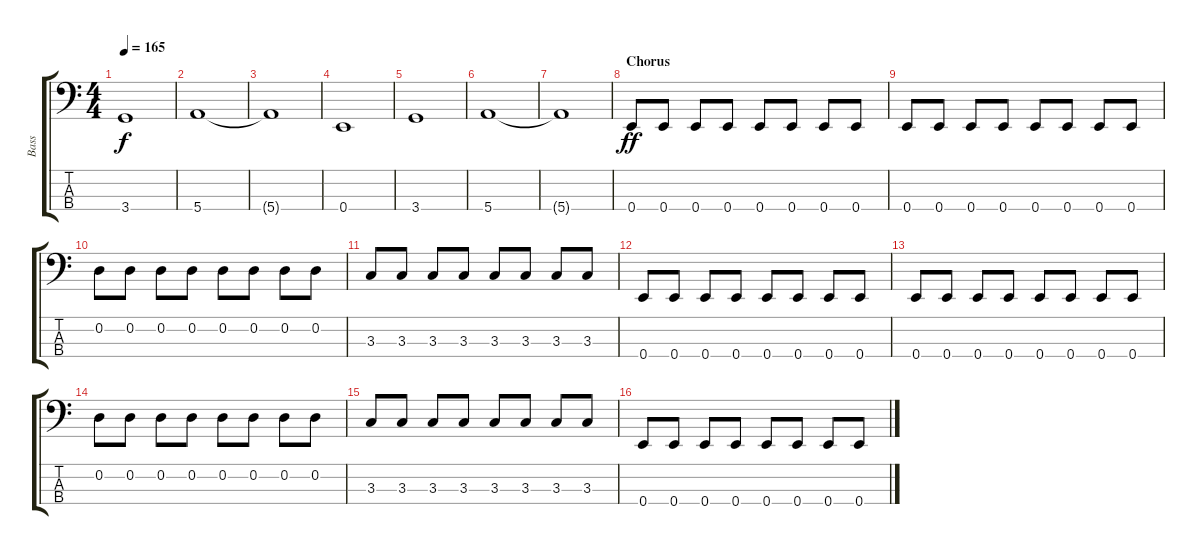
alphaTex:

\track ("Bass" "Bass") {instrument electricbassfinger}
\staff {score tabs}
\tuning (G2 D2 A1 E1) {hide}
\ts (4 4)
\tempo 165
\clef f4
\ks c
3.4.1{dy f} |
5.4.1 |
5.4{t}.1 |
0.4.1 |
3.4.1 |
5.4.1 |
5.4{t}.1 |
\section ("" "Chorus")
0.4.8{dy ff} 0.4.8 0.4.8 0.4.8 0.4.8 0.4.8 0.4.8 0.4.8 |
0.4.8 0.4.8 0.4.8 0.4.8 0.4.8 0.4.8 0.4.8 0.4.8 |
0.2.8 0.2.8 0.2.8 0.2.8 0.2.8 0.2.8 0.2.8 0.2.8 |
3.3.8 3.3.8 3.3.8 3.3.8 3.3.8 3.3.8 3.3.8 3.3.8 |
0.4.8 0.4.8 0.4.8 0.4.8 0.4.8 0.4.8 0.4.8 0.4.8 |
0.4.8 0.4.8 0.4.8 0.4.8 0.4.8 0.4.8 0.4.8 0.4.8 |
0.2.8 0.2.8 0.2.8 0.2.8 0.2.8 0.2.8 0.2.8 0.2.8 |
3.3.8 3.3.8 3.3.8 3.3.8 3.3.8 3.3.8 3.3.8 3.3.8 |
0.4.8 0.4.8 0.4.8 0.4.8 0.4.8 0.4.8 0.4.8 0.4.8
